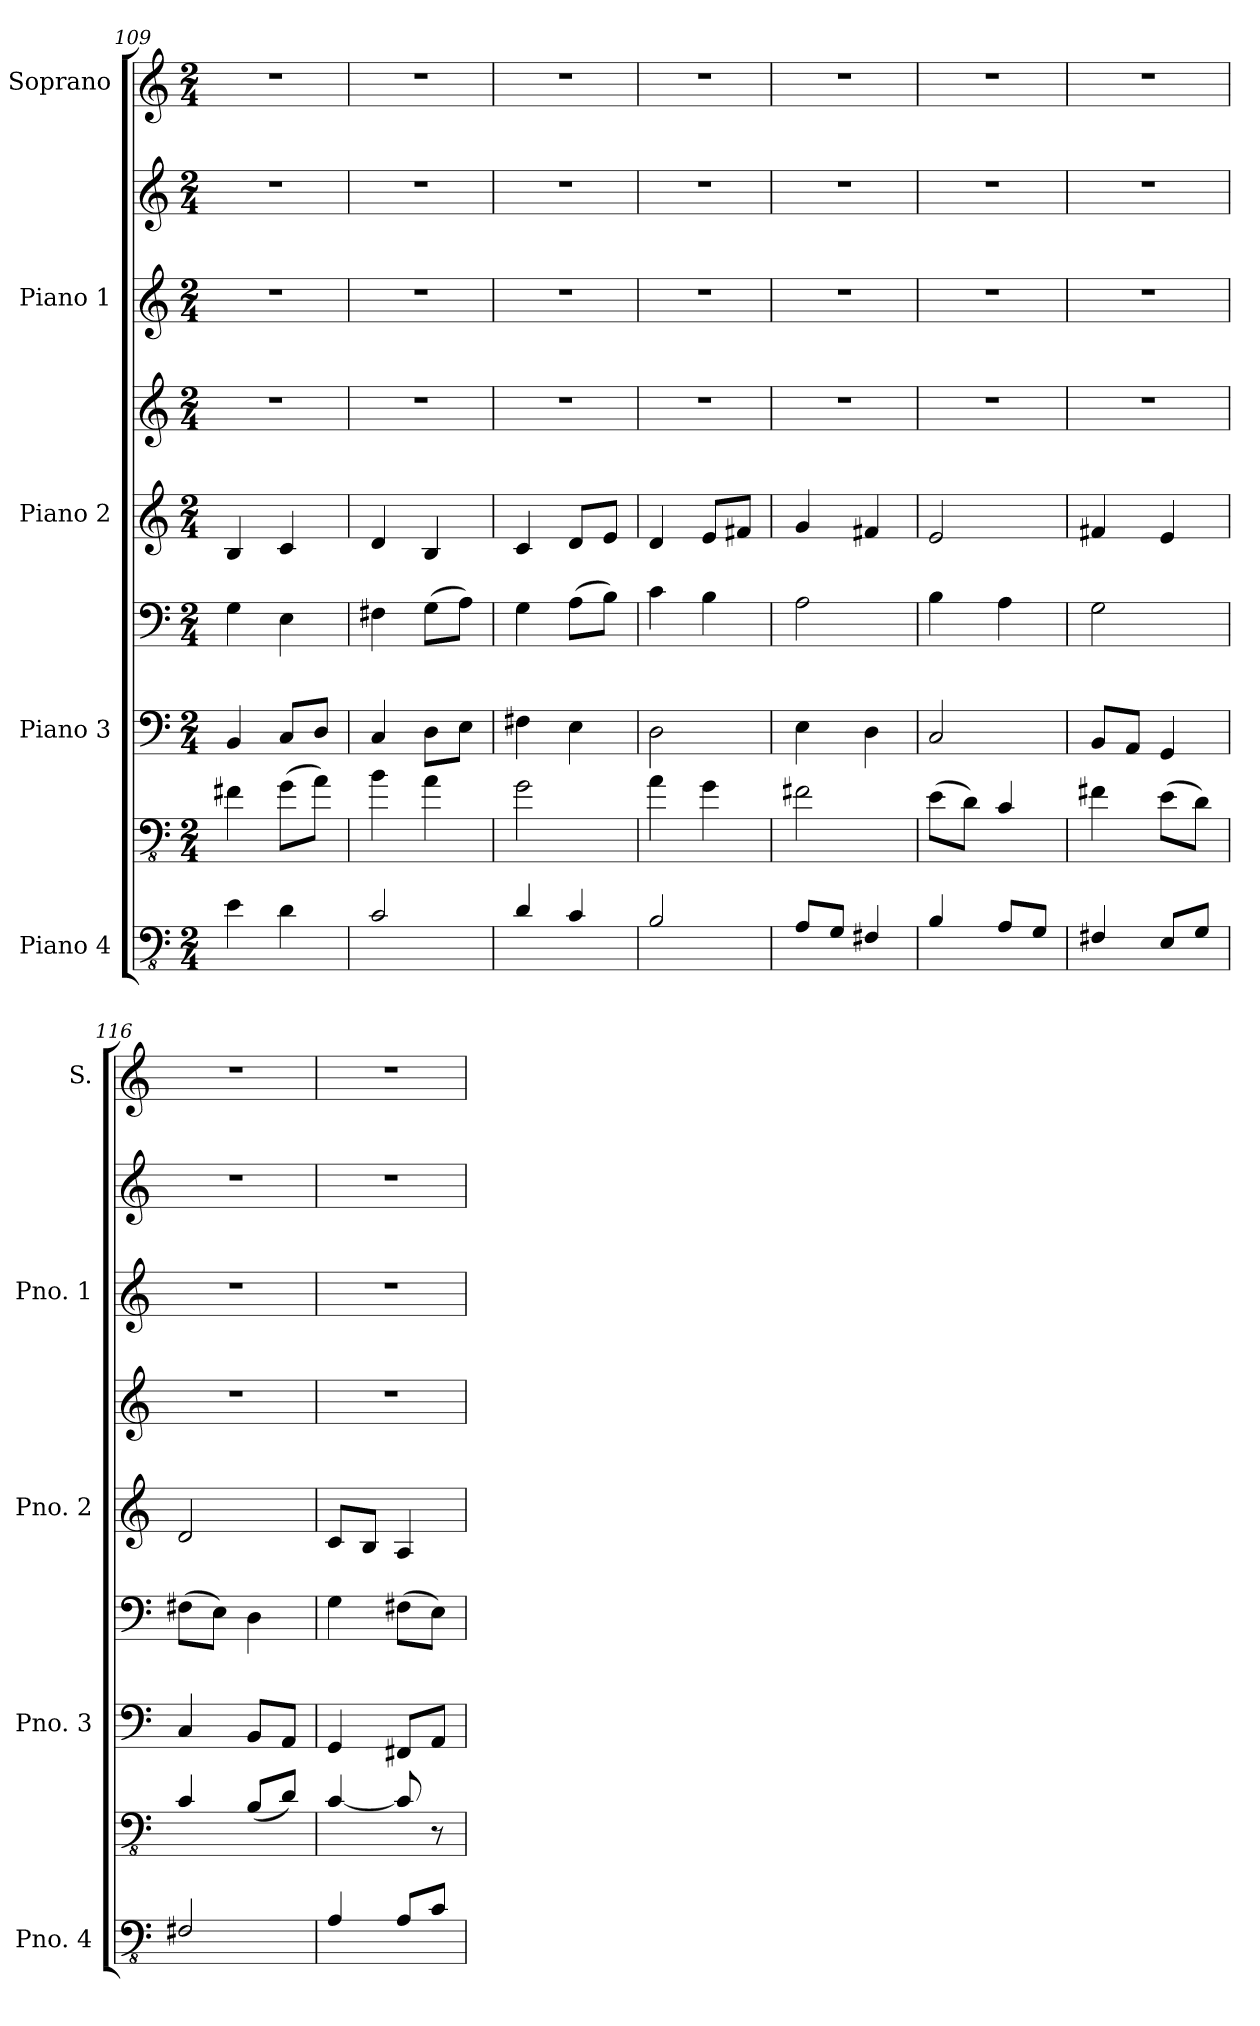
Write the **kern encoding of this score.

**kern	**kern	**kern	**kern	**kern	**kern	**kern	**kern	**kern
*part5	*part5	*part4	*part4	*part3	*part3	*part2	*part2	*part1
*staff9	*staff8	*staff7	*staff6	*staff5	*staff4	*staff3	*staff2	*staff1
*I"Piano 4	*	*I"Piano 3	*	*I"Piano 2	*	*I"Piano 1	*	*I"Soprano
*I'Pno. 4	*	*I'Pno. 3	*	*I'Pno. 2	*	*I'Pno. 1	*	*I'S.
*clefFv4	*clefFv4	*clefF4	*clefF4	*clefG2	*clefG2	*clefG2	*clefG2	*clefG2
*ITrd7c12	*ITrd7c12	*	*	*	*	*	*	*
*k[]	*k[]	*k[]	*k[]	*k[]	*k[]	*k[]	*k[]	*k[]
*C:	*C:	*C:	*C:	*C:	*C:	*C:	*C:	*C:
*M2/4	*M2/4	*M2/4	*M2/4	*M2/4	*M2/4	*M2/4	*M2/4	*M2/4
=109	=109	=109	=109	=109	=109	=109	=109	=109
4EE\	4FF#X\	4BB/	4G\	4B/	2r	2r	2r	2r
4DD\	(8GG\L	8C/L	4E\	4c/	.	.	.	.
.	8AA\J)	8D/J	.	.	.	.	.	.
=110	=110	=110	=110	=110	=110	=110	=110	=110
2CC/	4BB\	4C/	4F#X\	4d/	2r	2r	2r	2r
.	4AA\	8D\L	(8G\L	4B/	.	.	.	.
.	.	8E\J	8A\J)	.	.	.	.	.
=111	=111	=111	=111	=111	=111	=111	=111	=111
4DD/	2GG\	4F#X\	4G\	4c/	2r	2r	2r	2r
4CC/	.	4E\	(8A\L	8d/L	.	.	.	.
.	.	.	8B\J)	8e/J	.	.	.	.
=112	=112	=112	=112	=112	=112	=112	=112	=112
2BBB/	4AA\	2D\	4c\	4d/	2r	2r	2r	2r
.	4GG\	.	4B\	8e/L	.	.	.	.
.	.	.	.	8f#X/J	.	.	.	.
=113	=113	=113	=113	=113	=113	=113	=113	=113
8AAA/L	2FF#X\	4E\	2A\	4g/	2r	2r	2r	2r
8GGG/J	.	.	.	.	.	.	.	.
4FFF#X/	.	4D\	.	4f#X/	.	.	.	.
=114	=114	=114	=114	=114	=114	=114	=114	=114
4BBB/	(8EE\L	2C/	4B\	2e/	2r	2r	2r	2r
.	8DD\J)	.	.	.	.	.	.	.
8AAA/L	4CC/	.	4A\	.	.	.	.	.
8GGG/J	.	.	.	.	.	.	.	.
!!LO:PB:g=z
=115	=115	=115	=115	=115	=115	=115	=115	=115
4FFF#X/	4FF#X\	8BB/L	2G\	4f#X/	2r	2r	2r	2r
.	.	8AA/J	.	.	.	.	.	.
8EEE/L	(8EE\L	4GG/	.	4e/	.	.	.	.
8GGG/J	8DD\J)	.	.	.	.	.	.	.
=116	=116	=116	=116	=116	=116	=116	=116	=116
2FFF#X/	4CC/	4C/	(8F#X\L	2d/	2r	2r	2r	2r
.	.	.	8E\J)	.	.	.	.	.
.	(8BBB/L	8BB/L	4D\	.	.	.	.	.
.	8DD/J)	8AA/J	.	.	.	.	.	.
=117	=117	=117	=117	=117	=117	=117	=117	=117
4AAA/	[<4CC/	4GG/	4G\	8c/L	2r	2r	2r	2r
.	.	.	.	8B/J	.	.	.	.
8AAA/L	8CC/]	8FF#X/L	(8F#X\L	4A/	.	.	.	.
8CC/J	8r	8AA/J	8E\J)	.	.	.	.	.
=	=	=	=	=	=	=	=	=
*-	*-	*-	*-	*-	*-	*-	*-	*-
